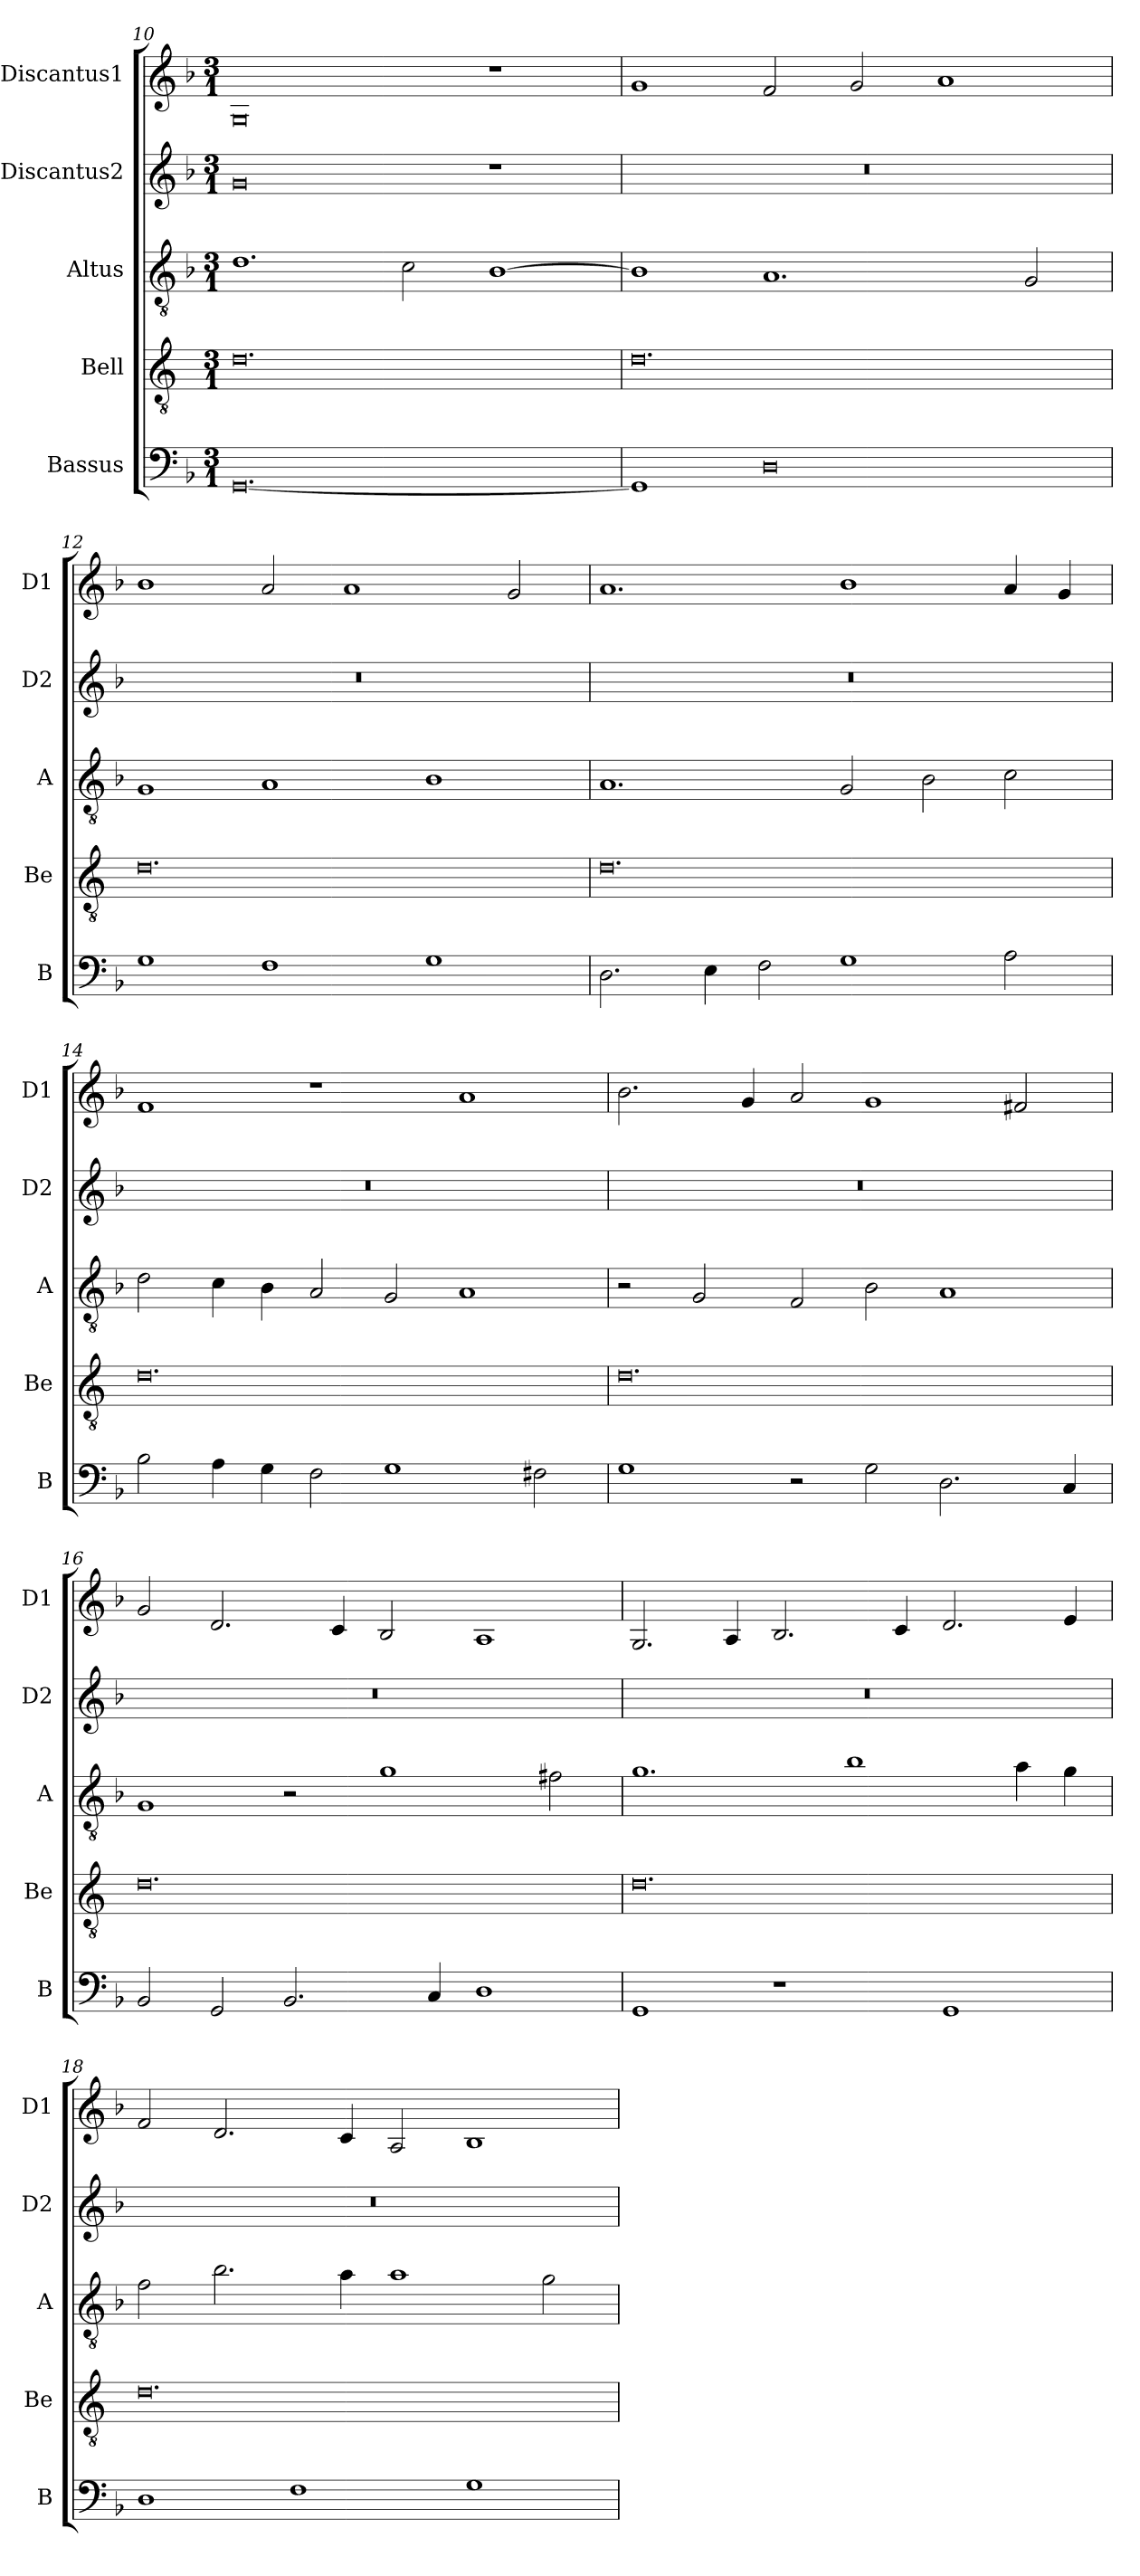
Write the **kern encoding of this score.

**kern	**kern	**kern	**kern	**kern
*part5	*part4	*part3	*part2	*part1
*staff5	*staff4	*staff3	*staff2	*staff1
*I"Bassus	*I"Bell	*I"Altus	*I"Discantus2	*I"Discantus1
*I'B	*I'Be	*I'A	*I'D2	*I'D1
*clefF4	*clefGv2	*clefGv2	*clefG2	*clefG2
*k[b-]	*k[]	*k[b-]	*k[b-]	*k[b-]
*M3/1	*M3/1	*M3/1	*M3/1	*M3/1
=10	=10	=10	=10	=10
[0.GG	0.d	1.d	0g	0G
.	.	2c	.	.
.	.	[1B-	1r	1r
=11	=11	=11	=11	=11
1GG]	0.d	1B-]	0.r	1g
0D	.	1.A	.	2f
.	.	.	.	2g
.	.	.	.	1a
.	.	2G	.	.
=12	=12	=12	=12	=12
1G	0.d	1G	0.r	1b-
1F	.	1A	.	2a
.	.	.	.	1a
1G	.	1B-	.	.
.	.	.	.	2g
=13	=13	=13	=13	=13
2.D	0.d	1.A	0.r	1.a
4E	.	.	.	.
2F	.	.	.	.
1G	.	2G	.	1b-
.	.	2B-	.	.
2A	.	2c	.	4a
.	.	.	.	4g
=14	=14	=14	=14	=14
2B-	0.d	2d	0.r	1f
4A	.	4c	.	.
4G	.	4B-	.	.
2F	.	2A	.	1r
1G	.	2G	.	.
.	.	1A	.	1a
2F#X	.	.	.	.
=15	=15	=15	=15	=15
1G	0.d	2r	0.r	2.b-
.	.	2G	.	.
.	.	.	.	4g
2r	.	2F	.	2a
2G	.	2B-	.	1g
2.D	.	1A	.	.
.	.	.	.	2f#X
4C	.	.	.	.
=16	=16	=16	=16	=16
2BB-	0.d	1G	0.r	2g
2GG	.	.	.	2.d
2.BB-	.	2r	.	.
.	.	.	.	4c
.	.	1g	.	2B-
4C	.	.	.	.
1D	.	.	.	1A
.	.	2f#X	.	.
=17	=17	=17	=17	=17
1GG	0.d	1.g	0.r	2.G
.	.	.	.	4A
1r	.	.	.	2.B-
.	.	1b-	.	.
.	.	.	.	4c
1GG	.	.	.	2.d
.	.	4a	.	.
.	.	4g	.	4e
=18	=18	=18	=18	=18
1D	0.d	2f	0.r	2f
.	.	2.b-	.	2.d
1F	.	.	.	.
.	.	4a	.	4c
.	.	1a	.	2A
1G	.	.	.	1B-
.	.	2g	.	.
=	=	=	=	=
*-	*-	*-	*-	*-
